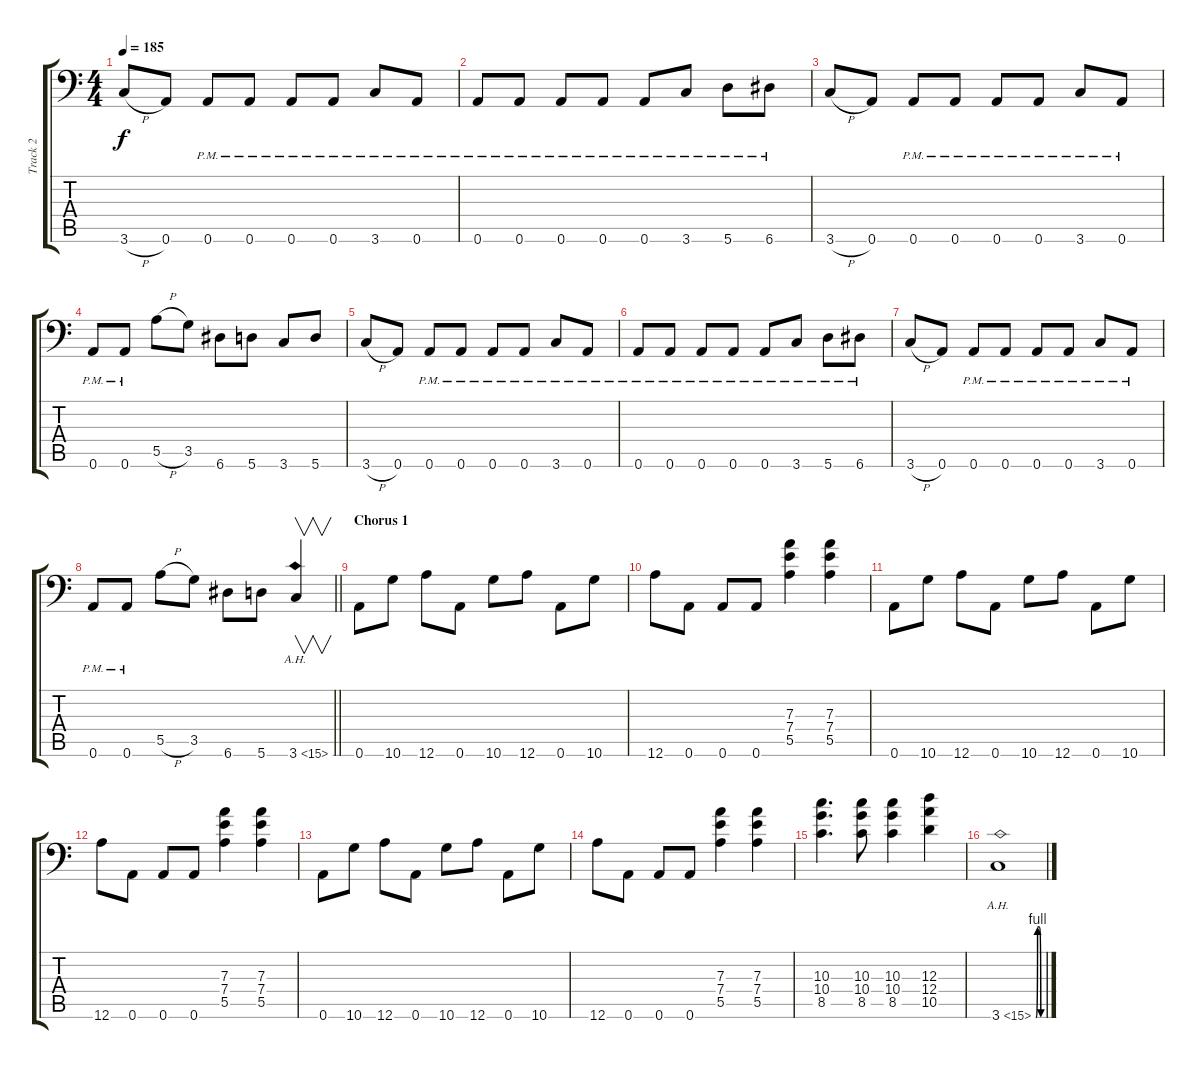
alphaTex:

\track ("Track 2" "Track 2") {instrument overdrivenguitar}
\staff {score tabs}
\tuning (B3 Gb3 D3 A2 E2 A1) {hide}
\ts (4 4)
\tempo 185
\clef f4
\ks c
3.6{h}.8{dy f} 0.6.8 0.6{pm}.8 0.6{pm}.8 0.6{pm}.8 0.6{pm}.8 3.6{pm}.8 0.6{pm}.8 |
0.6{pm}.8 0.6{pm}.8 0.6{pm}.8 0.6{pm}.8 0.6{pm}.8 3.6{pm}.8 5.6{pm}.8 6.6{pm}.8 |
3.6{h}.8 0.6.8 0.6{pm}.8 0.6{pm}.8 0.6{pm}.8 0.6{pm}.8 3.6{pm}.8 0.6{pm}.8 |
0.6{pm}.8 0.6{pm}.8 5.5{h}.8 3.5.8 6.6.8 5.6.8 3.6.8 5.6.8 |
3.6{h}.8 0.6.8 0.6{pm}.8 0.6{pm}.8 0.6{pm}.8 0.6{pm}.8 3.6{pm}.8 0.6{pm}.8 |
0.6{pm}.8 0.6{pm}.8 0.6{pm}.8 0.6{pm}.8 0.6{pm}.8 3.6{pm}.8 5.6{pm}.8 6.6{pm}.8 |
3.6{h}.8 0.6.8 0.6{pm}.8 0.6{pm}.8 0.6{pm}.8 0.6{pm}.8 3.6{pm}.8 0.6{pm}.8 |
\barLineRight lightlight
0.6{pm}.8 0.6{pm}.8 5.5{h}.8 3.5.8 6.6.8 5.6.8 3.6{ah 12}.4{v} |
\section ("" "Chorus 1")
0.6.8 10.6.8 12.6.8 0.6.8 10.6.8 12.6.8 0.6.8 10.6.8 |
12.6.8 0.6.8 0.6.8 0.6.8 (7.3 7.4 5.5).4 (7.3 7.4 5.5).4 |
0.6.8 10.6.8 12.6.8 0.6.8 10.6.8 12.6.8 0.6.8 10.6.8 |
12.6.8 0.6.8 0.6.8 0.6.8 (7.3 7.4 5.5).4 (7.3 7.4 5.5).4 |
0.6.8 10.6.8 12.6.8 0.6.8 10.6.8 12.6.8 0.6.8 10.6.8 |
12.6.8 0.6.8 0.6.8 0.6.8 (7.3 7.4 5.5).4 (7.3 7.4 5.5).4 |
(10.3 10.4 8.5).4{d} (10.3 10.4 8.5).8 (10.3 10.4 8.5).4 (12.3 12.4 10.5).4 |
3.6{be (custom 0 0 15 4 30 4 45 0 60 0) ah 12}.1
